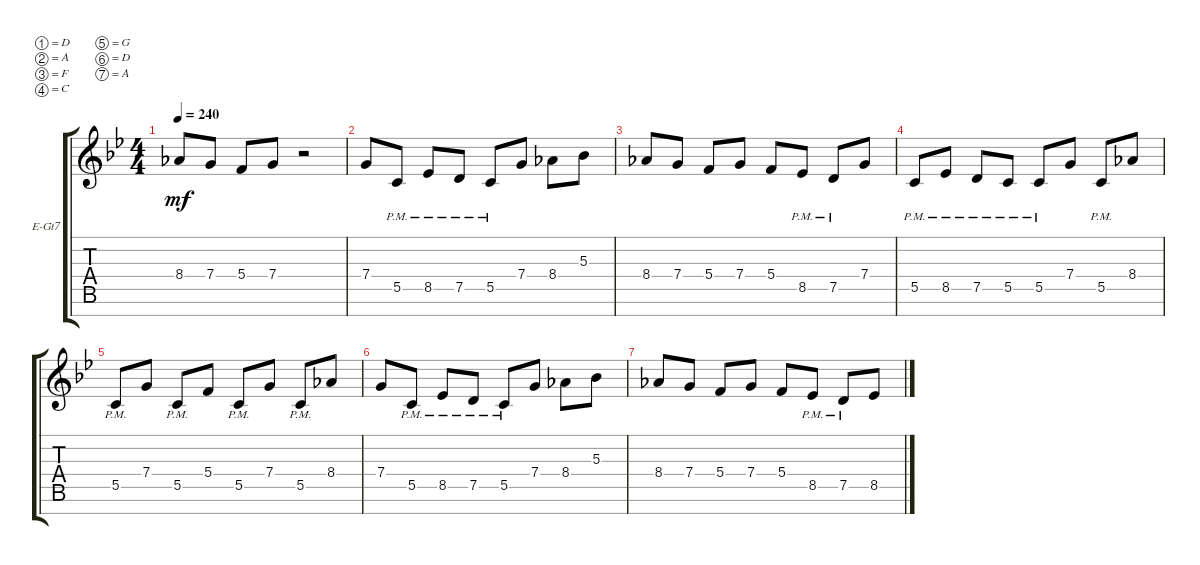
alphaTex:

\defaultSystemsLayout 4
\bracketExtendMode groupsimilarinstruments
\firstSystemTrackNameOrientation horizontal
\otherSystemsTrackNameOrientation horizontal
\track ("Electric Guitar" "E-Gt7") {instrument distortionguitar}
\staff {score tabs}
\tuning (D4 A3 F3 C3 G2 D2 A1)
\ts (4 4)
\tempo 240
\clef g2
\ks bb
8.4{acc b}.8{dy mf beam Up} 7.4{acc forcenatural}.8{beam Up} 5.4{acc forcenatural}.8{beam Up} 7.4{acc forcenatural}.8{beam Up} r.2{beam Up} |
7.4{acc forcenatural}.8{beam Up} 5.5{pm acc forcenatural}.8{beam Up} 8.5{pm acc forcenatural}.8{beam Up} 7.5{pm acc forcenatural}.8{beam Up} 5.5{pm acc forcenatural}.8{beam Up} 7.4{acc forcenatural}.8{beam Up} 8.4{acc b}.8{beam Down} 5.3{acc forcenatural}.8{beam Down} |
8.4{acc b}.8{beam Up} 7.4{acc forcenatural}.8{beam Up} 5.4{acc forcenatural}.8{beam Up} 7.4{acc forcenatural}.8{beam Up} 5.4{acc forcenatural}.8{beam Up} 8.5{pm acc forcenatural}.8{beam Up} 7.5{pm acc forcenatural}.8{beam Up} 7.4{acc forcenatural}.8{beam Up} |
5.5{pm acc forcenatural}.8{beam Up} 8.5{pm acc forcenatural}.8{beam Up} 7.5{pm acc forcenatural}.8{beam Up} 5.5{pm acc forcenatural}.8{beam Up} 5.5{pm acc forcenatural}.8{beam Up} 7.4{acc forcenatural}.8{beam Up} 5.5{pm acc forcenatural}.8{beam Up} 8.4{acc b}.8{beam Up} |
5.5{pm acc forcenatural}.8{beam Up} 7.4{acc forcenatural}.8{beam Up} 5.5{pm acc forcenatural}.8{beam Up} 5.4{acc forcenatural}.8{beam Up} 5.5{pm acc forcenatural}.8{beam Up} 7.4{acc forcenatural}.8{beam Up} 5.5{pm acc forcenatural}.8{beam Up} 8.4{acc b}.8{beam Up} |
7.4{acc forcenatural}.8{beam Up} 5.5{pm acc forcenatural}.8{beam Up} 8.5{pm acc forcenatural}.8{beam Up} 7.5{pm acc forcenatural}.8{beam Up} 5.5{pm acc forcenatural}.8{beam Up} 7.4{acc forcenatural}.8{beam Up} 8.4{acc b}.8{beam Down} 5.3{acc forcenatural}.8{beam Down} |
8.4{acc b}.8{beam Up} 7.4{acc forcenatural}.8{beam Up} 5.4{acc forcenatural}.8{beam Up} 7.4{acc forcenatural}.8{beam Up} 5.4{acc forcenatural}.8{beam Up} 8.5{pm acc forcenatural}.8{beam Up} 7.5{pm acc forcenatural}.8{beam Up} 8.5{acc forcenatural}.8{beam Up}
